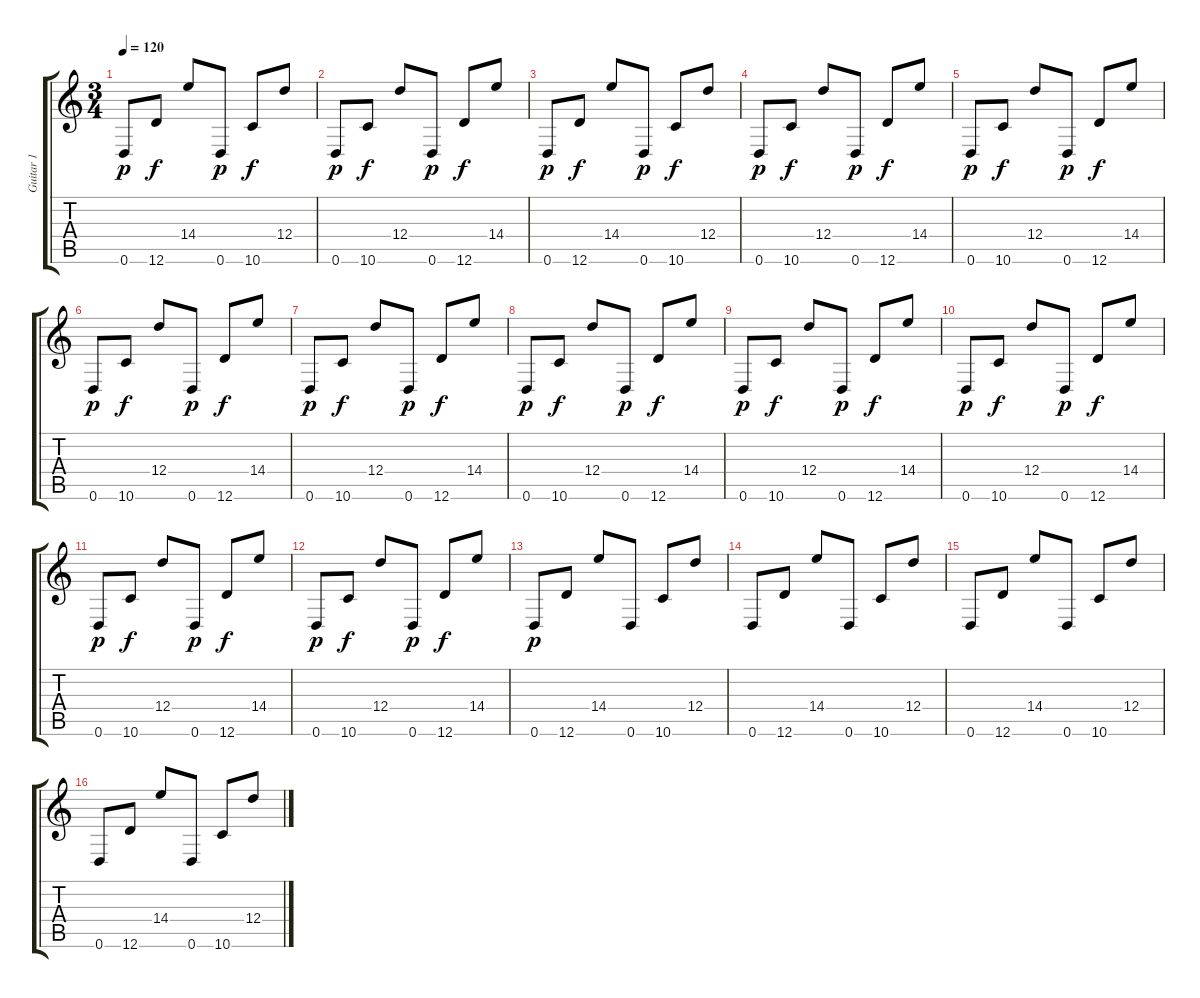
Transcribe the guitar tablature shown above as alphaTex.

\track ("Guitar 1" "Guitar 1") {instrument distortionguitar}
\staff {score tabs}
\tuning (E4 B3 G3 D3 A2 D2) {hide}
\ts (3 4)
\tempo 120
\clef g2
\ks c
0.6.8{dy p volume 16 instrument distortionguitar} 12.6.8{dy f} 14.4.8 0.6.8{dy p} 10.6.8{dy f} 12.4.8 |
0.6.8{dy p} 10.6.8{dy f} 12.4.8 0.6.8{dy p} 12.6.8{dy f} 14.4.8 |
0.6.8{dy p instrument distortionguitar} 12.6.8{dy f} 14.4.8 0.6.8{dy p} 10.6.8{dy f} 12.4.8 |
0.6.8{dy p} 10.6.8{dy f} 12.4.8 0.6.8{dy p} 12.6.8{dy f} 14.4.8 |
0.6.8{dy p volume 1} 10.6.8{dy f volume 8} 12.4.8 0.6.8{dy p} 12.6.8{dy f} 14.4.8 |
0.6.8{dy p} 10.6.8{dy f} 12.4.8 0.6.8{dy p} 12.6.8{dy f} 14.4.8 |
0.6.8{dy p} 10.6.8{dy f} 12.4.8 0.6.8{dy p} 12.6.8{dy f} 14.4.8 |
0.6.8{dy p} 10.6.8{dy f} 12.4.8 0.6.8{dy p} 12.6.8{dy f} 14.4.8 |
0.6.8{dy p volume 16} 10.6.8{dy f} 12.4.8 0.6.8{dy p} 12.6.8{dy f} 14.4.8 |
0.6.8{dy p} 10.6.8{dy f} 12.4.8 0.6.8{dy p} 12.6.8{dy f} 14.4.8 |
0.6.8{dy p} 10.6.8{dy f} 12.4.8 0.6.8{dy p} 12.6.8{dy f} 14.4.8 |
0.6.8{dy p} 10.6.8{dy f} 12.4.8 0.6.8{dy p} 12.6.8{dy f} 14.4.8 |
0.6.8{dy p} 12.6.8 14.4.8 0.6.8 10.6.8 12.4.8 |
0.6.8 12.6.8 14.4.8 0.6.8 10.6.8 12.4.8 |
0.6.8 12.6.8 14.4.8 0.6.8 10.6.8 12.4.8 |
0.6.8 12.6.8 14.4.8 0.6.8 10.6.8 12.4.8
